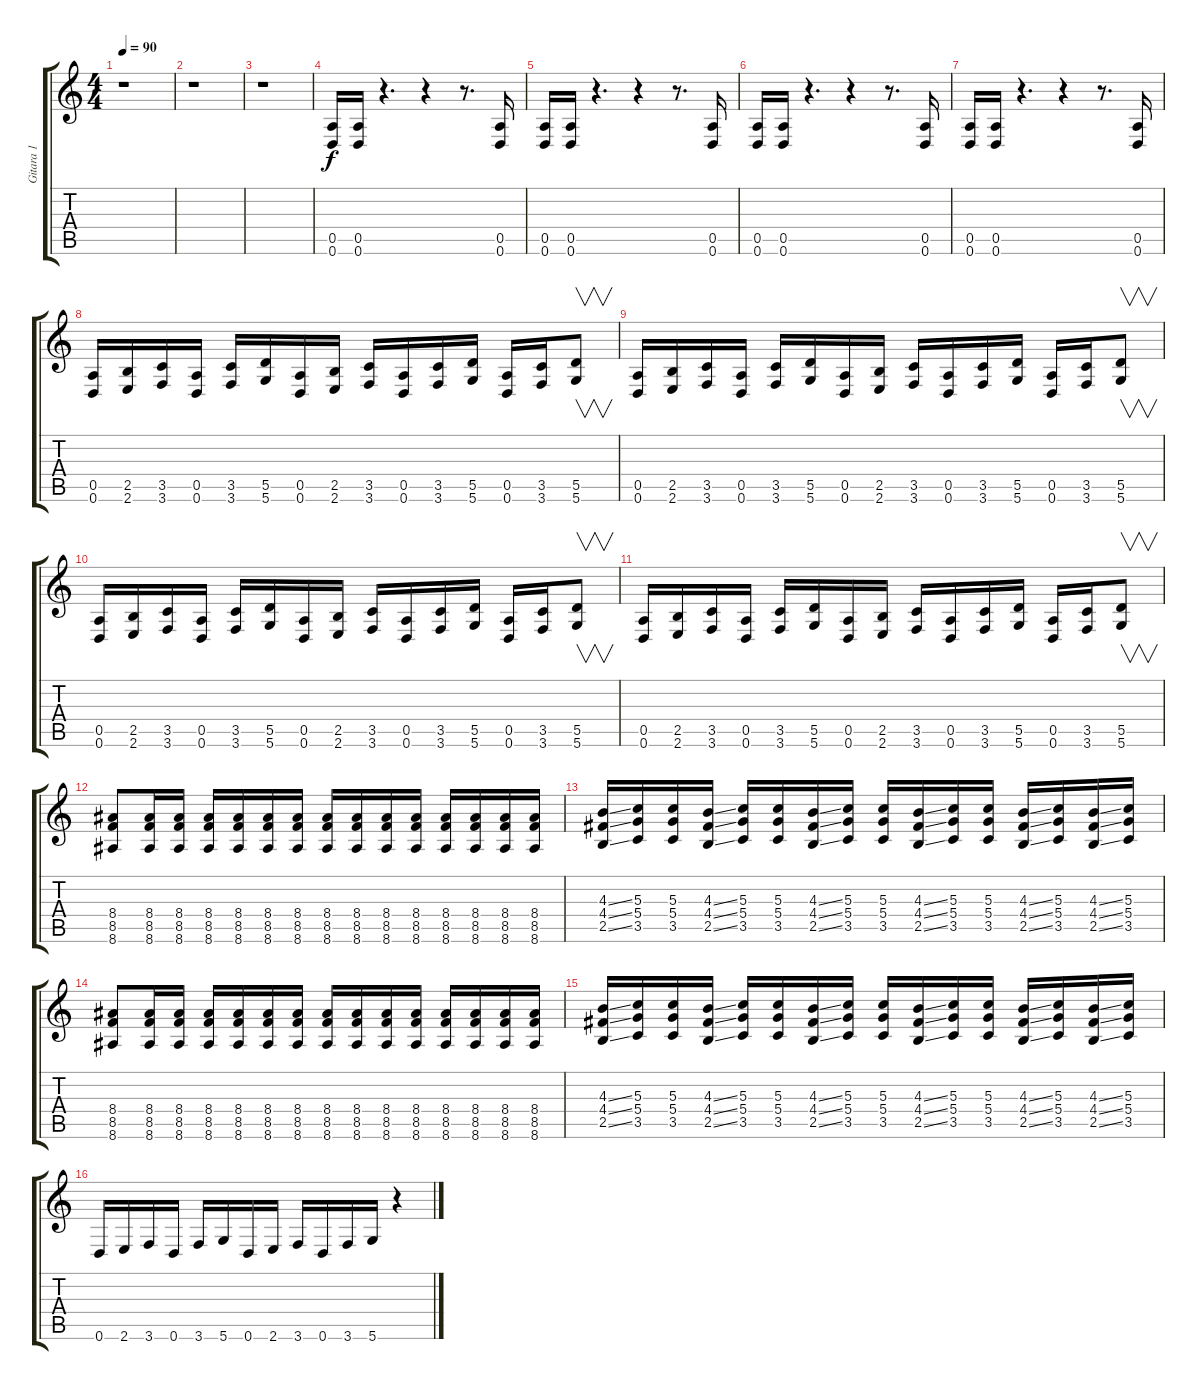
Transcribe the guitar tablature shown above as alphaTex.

\track ("Gitara 1" "Gitara 1") {instrument distortionguitar}
\staff {score tabs}
\tuning (E4 B3 G3 D3 A2 D2) {hide}
\ts (4 4)
\tempo 90
\clef g2
\ks c
r.1{dy f} |
r.1 |
r.1 |
(0.5 0.6).16{txt " "} (0.5 0.6).16 r.4{d} r.4 r.8{d} (0.5 0.6).16 |
(0.5 0.6).16{txt " "} (0.5 0.6).16 r.4{d} r.4 r.8{d} (0.5 0.6).16 |
(0.5 0.6).16 (0.5 0.6).16 r.4{d} r.4 r.8{d} (0.5 0.6).16 |
(0.5 0.6).16 (0.5 0.6).16 r.4{d} r.4 r.8{d} (0.5 0.6).16 |
(0.5 0.6).16{txt " "} (2.5 2.6).16 (3.5 3.6).16 (0.5 0.6).16 (3.5 3.6).16 (5.5 5.6).16 (0.5 0.6).16 (2.5 2.6).16 (3.5 3.6).16 (0.5 0.6).16 (3.5 3.6).16 (5.5 5.6).16 (0.5 0.6).16 (3.5 3.6).16 (5.5 5.6).8{v} |
(0.5 0.6).16 (2.5 2.6).16 (3.5 3.6).16 (0.5 0.6).16 (3.5 3.6).16 (5.5 5.6).16 (0.5 0.6).16 (2.5 2.6).16 (3.5 3.6).16 (0.5 0.6).16 (3.5 3.6).16 (5.5 5.6).16 (0.5 0.6).16 (3.5 3.6).16 (5.5 5.6).8{v} |
(0.5 0.6).16 (2.5 2.6).16 (3.5 3.6).16 (0.5 0.6).16 (3.5 3.6).16 (5.5 5.6).16 (0.5 0.6).16 (2.5 2.6).16 (3.5 3.6).16 (0.5 0.6).16 (3.5 3.6).16 (5.5 5.6).16 (0.5 0.6).16 (3.5 3.6).16 (5.5 5.6).8{v} |
(0.5 0.6).16 (2.5 2.6).16 (3.5 3.6).16 (0.5 0.6).16 (3.5 3.6).16 (5.5 5.6).16 (0.5 0.6).16 (2.5 2.6).16 (3.5 3.6).16 (0.5 0.6).16 (3.5 3.6).16 (5.5 5.6).16 (0.5 0.6).16 (3.5 3.6).16 (5.5 5.6).8{v} |
(8.4 8.5 8.6).8 (8.4 8.5 8.6).16 (8.4 8.5 8.6).16 (8.4 8.5 8.6).16 (8.4 8.5 8.6).16 (8.4 8.5 8.6).16 (8.4 8.5 8.6).16 (8.4 8.5 8.6).16 (8.4 8.5 8.6).16 (8.4 8.5 8.6).16 (8.4 8.5 8.6).16 (8.4 8.5 8.6).16 (8.4 8.5 8.6).16 (8.4 8.5 8.6).16 (8.4 8.5 8.6).16 |
(4.3{ss} 4.4{ss} 2.5{ss}).16 (5.3 5.4 3.5).16 (5.3 5.4 3.5).16 (4.3{ss} 4.4{ss} 2.5{ss}).16 (5.3 5.4 3.5).16 (5.3 5.4 3.5).16 (4.3{ss} 4.4{ss} 2.5{ss}).16 (5.3 5.4 3.5).16 (5.3 5.4 3.5).16 (4.3{ss} 4.4{ss} 2.5{ss}).16 (5.3 5.4 3.5).16 (5.3 5.4 3.5).16 (4.3{ss} 4.4{ss} 2.5{ss}).16 (5.3 5.4 3.5).16 (4.3{ss} 4.4{ss} 2.5{ss}).16 (5.3 5.4 3.5).16 |
(8.4 8.5 8.6).8 (8.4 8.5 8.6).16 (8.4 8.5 8.6).16 (8.4 8.5 8.6).16 (8.4 8.5 8.6).16 (8.4 8.5 8.6).16 (8.4 8.5 8.6).16 (8.4 8.5 8.6).16 (8.4 8.5 8.6).16 (8.4 8.5 8.6).16 (8.4 8.5 8.6).16 (8.4 8.5 8.6).16 (8.4 8.5 8.6).16 (8.4 8.5 8.6).16 (8.4 8.5 8.6).16 |
(4.3{ss} 4.4{ss} 2.5{ss}).16 (5.3 5.4 3.5).16 (5.3 5.4 3.5).16 (4.3{ss} 4.4{ss} 2.5{ss}).16 (5.3 5.4 3.5).16 (5.3 5.4 3.5).16 (4.3{ss} 4.4{ss} 2.5{ss}).16 (5.3 5.4 3.5).16 (5.3 5.4 3.5).16 (4.3{ss} 4.4{ss} 2.5{ss}).16 (5.3 5.4 3.5).16 (5.3 5.4 3.5).16 (4.3{ss} 4.4{ss} 2.5{ss}).16 (5.3 5.4 3.5).16 (4.3{ss} 4.4{ss} 2.5{ss}).16 (5.3 5.4 3.5).16 |
0.6.16 2.6.16 3.6.16 0.6.16 3.6.16 5.6.16 0.6.16 2.6.16 3.6.16 0.6.16 3.6.16 5.6.16 r.4
